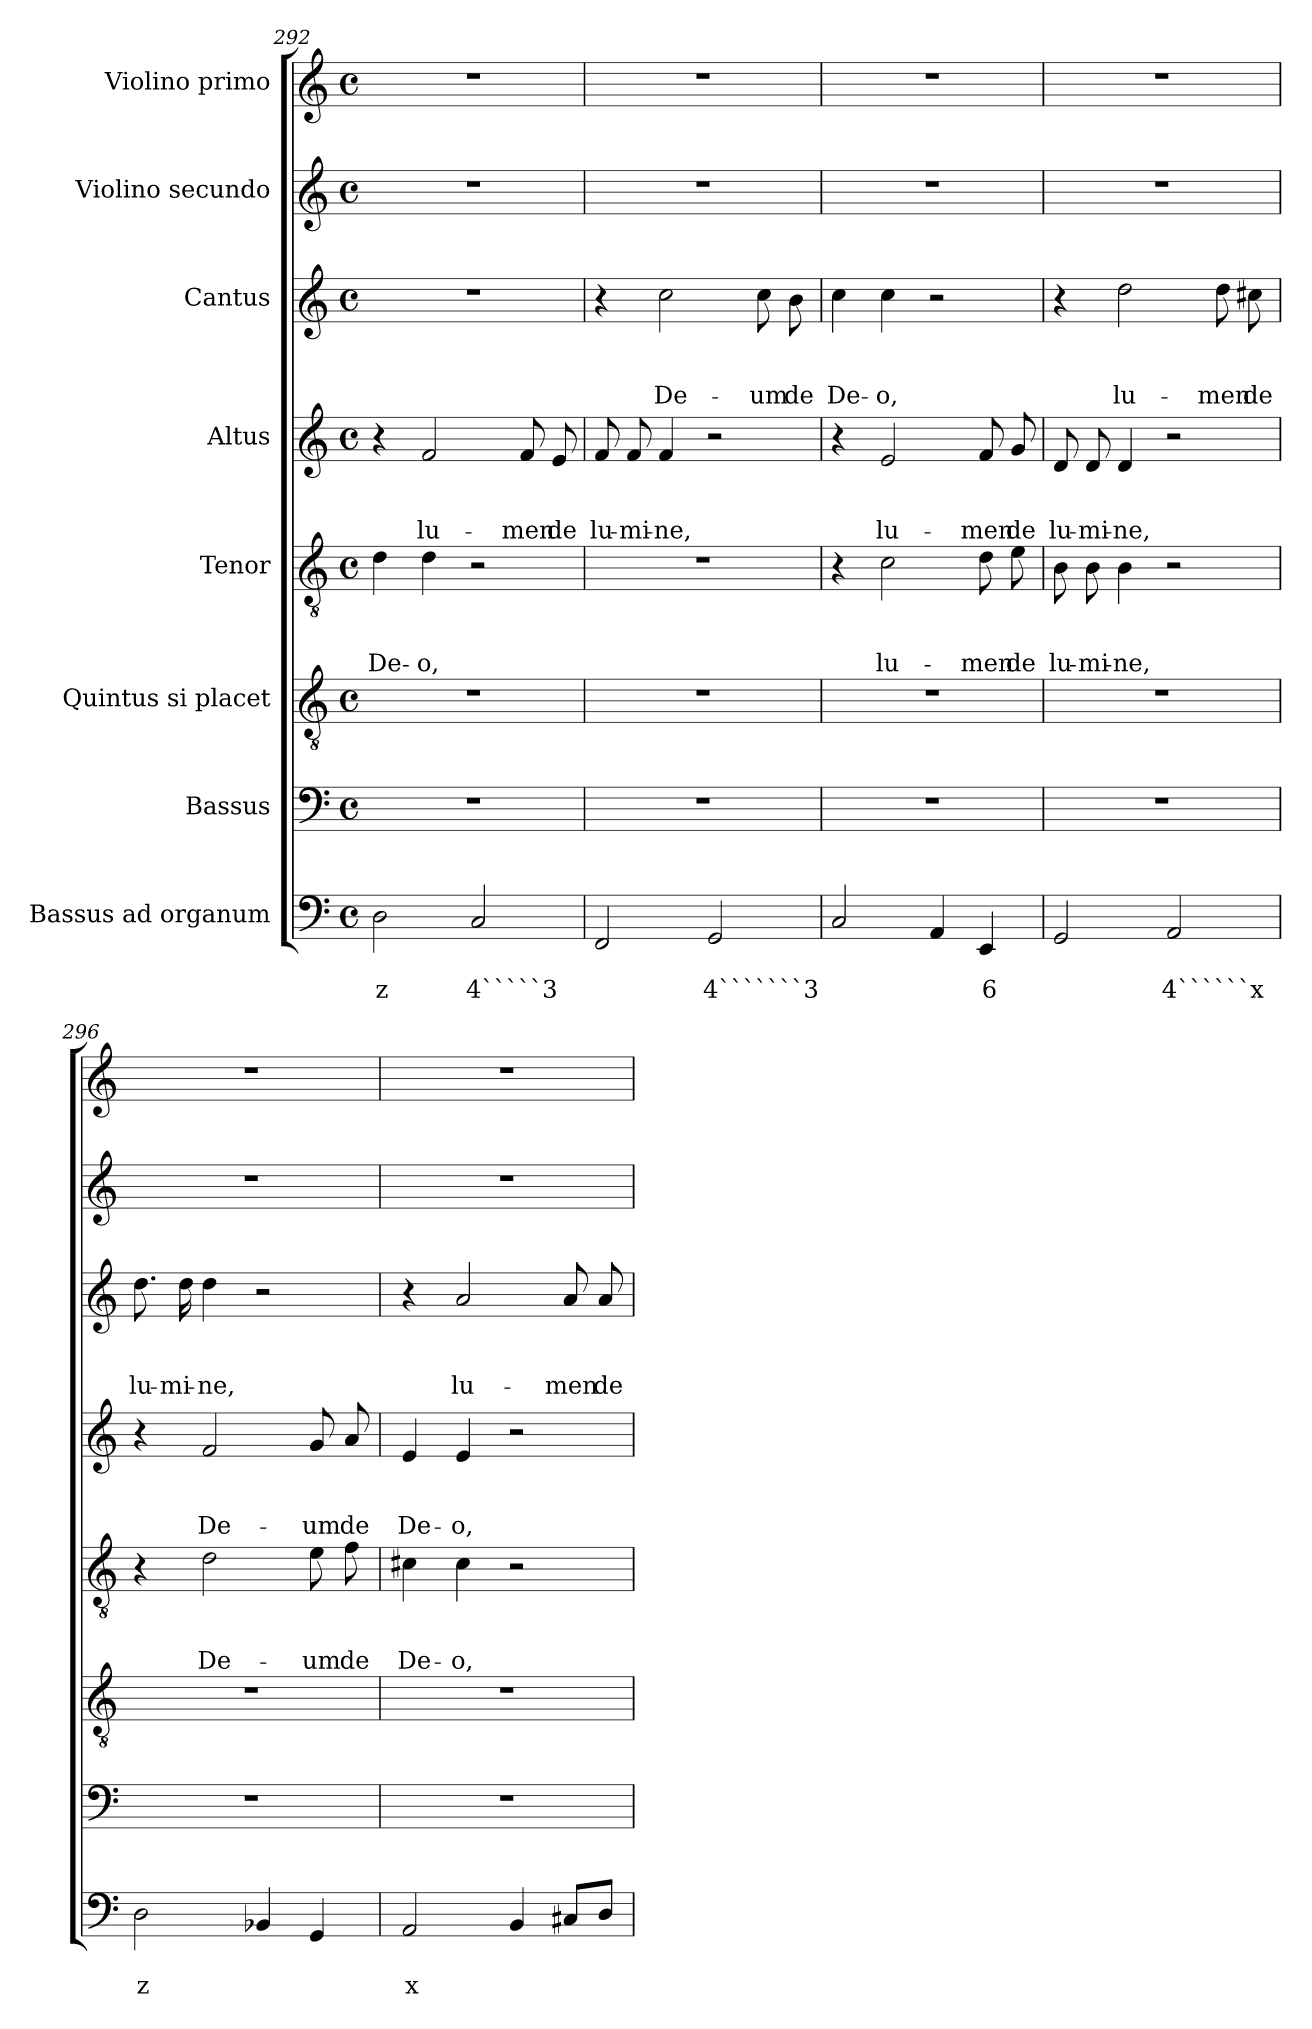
**kern	**text	**text	**kern	**kern	**kern	**text	**text	**text	**kern	**text	**text	**text	**kern	**text	**text	**text	**kern	**kern
*part8	*part8	*part8	*part7	*part6	*part5	*part5	*part5	*part5	*part4	*part4	*part4	*part4	*part3	*part3	*part3	*part3	*part2	*part1
*staff8	*staff8	*staff8	*staff7	*staff6	*staff5	*staff5	*staff5	*staff5	*staff4	*staff4	*staff4	*staff4	*staff3	*staff3	*staff3	*staff3	*staff2	*staff1
*I"Bassus ad organum	*	*	*I"Bassus	*I"Quintus si placet	*I"Tenor	*	*	*	*I"Altus	*	*	*	*I"Cantus	*	*	*	*I"Violino secundo	*I"Violino primo
*clefF4	*	*	*clefF4	*clefGv2	*clefGv2	*	*	*	*clefG2	*	*	*	*clefG2	*	*	*	*clefG2	*clefG2
*k[]	*	*	*k[]	*k[]	*k[]	*	*	*	*k[]	*	*	*	*k[]	*	*	*	*k[]	*k[]
*C:	*	*	*C:	*C:	*C:	*	*	*	*C:	*	*	*	*C:	*	*	*	*C:	*C:
*M4/4	*	*	*M4/4	*M4/4	*M4/4	*	*	*	*M4/4	*	*	*	*M4/4	*	*	*	*M4/4	*M4/4
*met(c)	*	*	*met(c)	*met(c)	*met(c)	*	*	*	*met(c)	*	*	*	*met(c)	*	*	*	*met(c)	*met(c)
=292	=292	=292	=292	=292	=292	=292	=292	=292	=292	=292	=292	=292	=292	=292	=292	=292	=292	=292
!	!	!LO:LY:b	!	!	!	!	!	!LO:LY:b	!	!	!	!	!	!	!	!	!	!
2D\	.	z	1r	1r	4d\	.	.	De-	4r	.	.	.	1r	.	.	.	1r	1r
!	!	!	!	!	!	!	!	!LO:LY:b	!	!	!	!LO:LY:b	!	!	!	!	!	!
.	.	.	.	.	4d\	.	.	-o,	2f/	.	.	lu-	.	.	.	.	.	.
!	!	!LO:LY:b	!	!	!	!	!	!	!	!	!	!	!	!	!	!	!	!
2C/	.	4`````3	.	.	2r	.	.	.	.	.	.	.	.	.	.	.	.	.
!	!	!	!	!	!	!	!	!	!	!	!	!LO:LY:b	!	!	!	!	!	!
.	.	.	.	.	.	.	.	.	8f/	.	.	-men	.	.	.	.	.	.
!	!	!	!	!	!	!	!	!	!	!	!	!LO:LY:b	!	!	!	!	!	!
.	.	.	.	.	.	.	.	.	8e/	.	.	de	.	.	.	.	.	.
=293	=293	=293	=293	=293	=293	=293	=293	=293	=293	=293	=293	=293	=293	=293	=293	=293	=293	=293
!	!	!	!	!	!	!	!	!	!	!	!	!LO:LY:b	!	!	!	!	!	!
2FF/	.	.	1r	1r	1r	.	.	.	8f/	.	.	lu-	4r	.	.	.	1r	1r
!	!	!	!	!	!	!	!	!	!	!	!	!LO:LY:b	!	!	!	!	!	!
.	.	.	.	.	.	.	.	.	8f/	.	.	-mi-	.	.	.	.	.	.
!	!	!	!	!	!	!	!	!	!	!	!	!LO:LY:b	!	!	!	!LO:LY:b	!	!
.	.	.	.	.	.	.	.	.	4f/	.	.	-ne,	2cc\	.	.	De-	.	.
!	!	!LO:LY:b	!	!	!	!	!	!	!	!	!	!	!	!	!	!	!	!
2GG/	.	4```````3	.	.	.	.	.	.	2r	.	.	.	.	.	.	.	.	.
!	!	!	!	!	!	!	!	!	!	!	!	!	!	!	!	!LO:LY:b	!	!
.	.	.	.	.	.	.	.	.	.	.	.	.	8cc\	.	.	-um	.	.
!	!	!	!	!	!	!	!	!	!	!	!	!	!	!	!	!LO:LY:b	!	!
.	.	.	.	.	.	.	.	.	.	.	.	.	8b\	.	.	de	.	.
!!LO:LB:g=z
=294	=294	=294	=294	=294	=294	=294	=294	=294	=294	=294	=294	=294	=294	=294	=294	=294	=294	=294
!	!	!	!	!	!	!	!	!	!	!	!	!	!	!	!	!LO:LY:b	!	!
2C/	.	.	1r	1r	4r	.	.	.	4r	.	.	.	4cc\	.	.	De-	1r	1r
!	!	!	!	!	!	!	!	!LO:LY:b	!	!	!	!LO:LY:b	!	!	!	!LO:LY:b	!	!
.	.	.	.	.	2c\	.	.	lu-	2e/	.	.	lu-	4cc\	.	.	-o,	.	.
4AA/	.	.	.	.	.	.	.	.	.	.	.	.	2r	.	.	.	.	.
!	!	!LO:LY:b	!	!	!	!	!	!LO:LY:b	!	!	!	!LO:LY:b	!	!	!	!	!	!
4EE/	.	6	.	.	8d\	.	.	-men	8f/	.	.	-men	.	.	.	.	.	.
!	!	!	!	!	!	!	!	!LO:LY:b	!	!	!	!LO:LY:b	!	!	!	!	!	!
.	.	.	.	.	8e\	.	.	de	8g/	.	.	de	.	.	.	.	.	.
=295	=295	=295	=295	=295	=295	=295	=295	=295	=295	=295	=295	=295	=295	=295	=295	=295	=295	=295
!	!	!	!	!	!	!	!	!LO:LY:b	!	!	!	!LO:LY:b	!	!	!	!	!	!
2GG/	.	.	1r	1r	8B\	.	.	lu-	8d/	.	.	lu-	4r	.	.	.	1r	1r
!	!	!	!	!	!	!	!	!LO:LY:b	!	!	!	!LO:LY:b	!	!	!	!	!	!
.	.	.	.	.	8B\	.	.	-mi-	8d/	.	.	-mi-	.	.	.	.	.	.
!	!	!	!	!	!	!	!	!LO:LY:b	!	!	!	!LO:LY:b	!	!	!	!LO:LY:b	!	!
.	.	.	.	.	4B\	.	.	-ne,	4d/	.	.	-ne,	2dd\	.	.	lu-	.	.
!	!	!LO:LY:b	!	!	!	!	!	!	!	!	!	!	!	!	!	!	!	!
2AA/	.	4``````x	.	.	2r	.	.	.	2r	.	.	.	.	.	.	.	.	.
!	!	!	!	!	!	!	!	!	!	!	!	!	!	!	!	!LO:LY:b	!	!
.	.	.	.	.	.	.	.	.	.	.	.	.	8dd\	.	.	-men	.	.
!	!	!	!	!	!	!	!	!	!	!	!	!	!	!	!	!LO:LY:b	!	!
.	.	.	.	.	.	.	.	.	.	.	.	.	8cc#X\	.	.	de	.	.
=296	=296	=296	=296	=296	=296	=296	=296	=296	=296	=296	=296	=296	=296	=296	=296	=296	=296	=296
!	!	!LO:LY:b	!	!	!	!	!	!	!	!	!	!	!	!	!	!LO:LY:b	!	!
2D\	.	z	1r	1r	4r	.	.	.	4r	.	.	.	8.dd\	.	.	lu-	1r	1r
!	!	!	!	!	!	!	!	!	!	!	!	!	!	!	!	!LO:LY:b	!	!
.	.	.	.	.	.	.	.	.	.	.	.	.	16dd\	.	.	-mi-	.	.
!	!	!	!	!	!	!	!	!LO:LY:b	!	!	!	!LO:LY:b	!	!	!	!LO:LY:b	!	!
.	.	.	.	.	2d\	.	.	De-	2f/	.	.	De-	4dd\	.	.	-ne,	.	.
4BB-X/	.	.	.	.	.	.	.	.	.	.	.	.	2r	.	.	.	.	.
!	!	!	!	!	!	!	!	!LO:LY:b	!	!	!	!LO:LY:b	!	!	!	!	!	!
4GG/	.	.	.	.	8e\	.	.	-um	8g/	.	.	-um	.	.	.	.	.	.
!	!	!	!	!	!	!	!	!LO:LY:b	!	!	!	!LO:LY:b	!	!	!	!	!	!
.	.	.	.	.	8f\	.	.	de	8a/	.	.	de	.	.	.	.	.	.
=297	=297	=297	=297	=297	=297	=297	=297	=297	=297	=297	=297	=297	=297	=297	=297	=297	=297	=297
!	!	!LO:LY:b	!	!	!	!	!	!LO:LY:b	!	!	!	!LO:LY:b	!	!	!	!	!	!
2AA/	.	x	1r	1r	4c#X\	.	.	De-	4e/	.	.	De-	4r	.	.	.	1r	1r
!	!	!	!	!	!	!	!	!LO:LY:b	!	!	!	!LO:LY:b	!	!	!	!LO:LY:b	!	!
.	.	.	.	.	4c#\	.	.	-o,	4e/	.	.	-o,	2a/	.	.	lu-	.	.
4BB/	.	.	.	.	2r	.	.	.	2r	.	.	.	.	.	.	.	.	.
!	!	!	!	!	!	!	!	!	!	!	!	!	!	!	!	!LO:LY:b	!	!
8C#X/L	.	.	.	.	.	.	.	.	.	.	.	.	8a/	.	.	-men	.	.
!	!	!	!	!	!	!	!	!	!	!	!	!	!	!	!	!LO:LY:b	!	!
8D/J	.	.	.	.	.	.	.	.	.	.	.	.	8a/	.	.	de	.	.
=	=	=	=	=	=	=	=	=	=	=	=	=	=	=	=	=	=	=
*-	*-	*-	*-	*-	*-	*-	*-	*-	*-	*-	*-	*-	*-	*-	*-	*-	*-	*-
